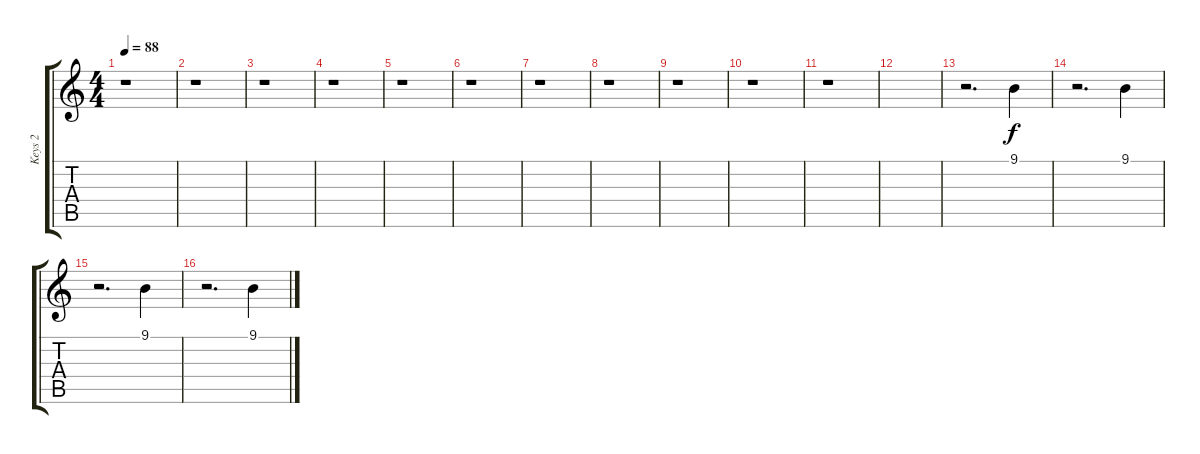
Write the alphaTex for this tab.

\track ("Keys 2" "Keys 2") {instrument sitar}
\staff {score tabs}
\tuning (D4 A3 F3 C3 G2 C2) {hide}
\ts (4 4)
\tempo 88
\clef g2
\ks c
r.1{dy f} |
r.1 |
r.1 |
r.1 |
r.1 |
r.1 |
r.1 |
r.1 |
r.1 |
r.1 |
r.1 |
|
r.2{d} 9.1.4 |
r.2{d} 9.1.4 |
r.2{d} 9.1.4 |
r.2{d} 9.1.4
